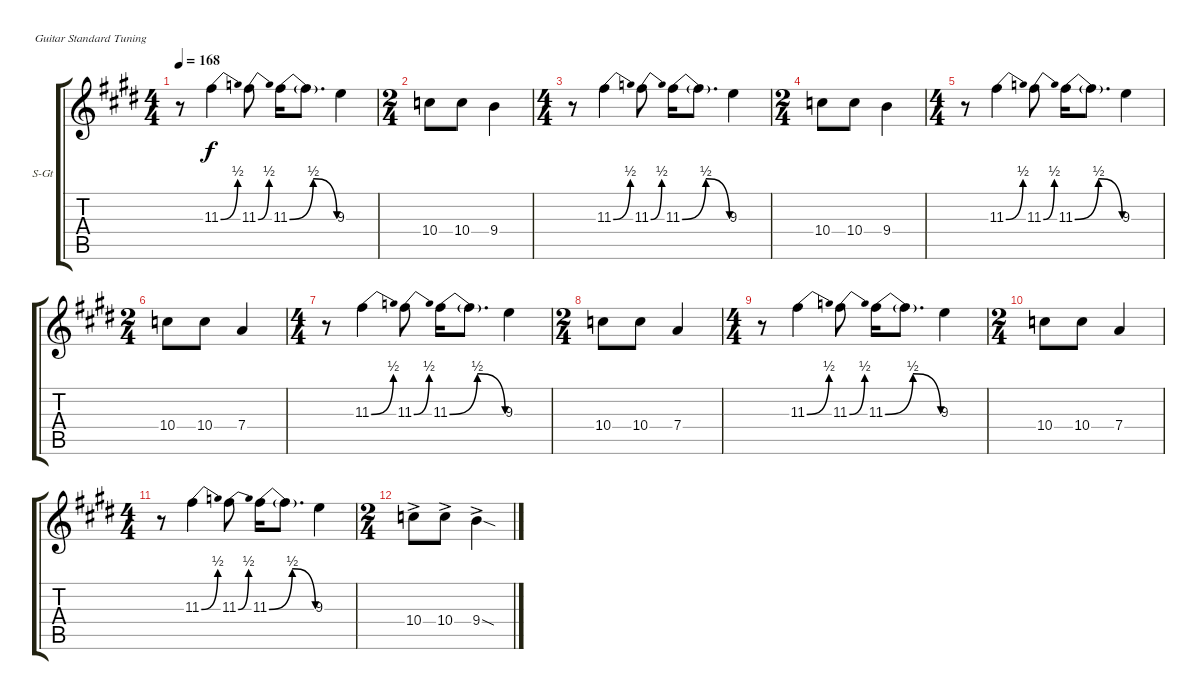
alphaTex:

\bracketExtendMode groupsimilarinstruments
\firstSystemTrackNameOrientation horizontal
\otherSystemsTrackNameOrientation horizontal
\track ("Guitar II" "S-Gt") {instrument acousticguitarsteel}
\staff {score tabs}
\tuning (E4 B3 G3 D3 A2 E2)
\ts (4 4)
\tempo 168
\clef g2
\scale
1.10845
\ks e
r.8{dy f} 11.3{be (bend 0 0 15 2)}.4 11.3{be (bend 0 0 16.2 2)}.8 11.3{be (bendrelease 0 0 10.799999999999999 2 20.4 2 30 0)}.16 11.3{t}.8{d} 9.3.4 |
\ts (2 4)
\scale
0.891551 10.4.8 10.4.8 9.4.4 |
\ts (4 4)
\scale
1.10845 r.8 11.3{be (bend 0 0 15 2)}.4 11.3{be (bend 0 0 16.2 2)}.8 11.3{be (bendrelease 0 0 10.799999999999999 2 20.4 2 30 0)}.16 11.3{t}.8{d} 9.3.4 |
\ts (2 4)
\scale
0.891551 10.4.8 10.4.8 9.4.4 |
\ts (4 4)
\scale
1.10845 r.8 11.3{be (bend 0 0 15 2)}.4 11.3{be (bend 0 0 16.2 2)}.8 11.3{be (bendrelease 0 0 10.799999999999999 2 20.4 2 30 0)}.16 11.3{t}.8{d} 9.3.4 |
\ts (2 4)
\scale
0.891551 10.4.8 10.4.8 7.4.4 |
\ts (4 4)
\scale
1.10845 r.8 11.3{be (bend 0 0 15 2)}.4 11.3{be (bend 0 0 16.2 2)}.8 11.3{be (bendrelease 0 0 10.799999999999999 2 20.4 2 30 0)}.16 11.3{t}.8{d} 9.3.4 |
\ts (2 4)
\scale
0.891551 10.4.8 10.4.8 7.4.4 |
\ts (4 4)
\scale
1.10845 r.8 11.3{be (bend 0 0 15 2)}.4 11.3{be (bend 0 0 16.2 2)}.8 11.3{be (bendrelease 0 0 10.799999999999999 2 20.4 2 30 0)}.16 11.3{t}.8{d} 9.3.4 |
\ts (2 4)
\scale
0.891551 10.4.8 10.4.8 7.4.4 |
\ts (4 4)
\scale
1.10845 r.8 11.3{be (bend 0 0 15 2)}.4 11.3{be (bend 0 0 16.2 2)}.8 11.3{be (bendrelease 0 0 10.799999999999999 2 20.4 2 30 0)}.16 11.3{t}.8{d} 9.3.4 |
\ts (2 4)
\scale
0.891551 10.4{ac}.8 10.4{ac}.8 9.4{sod ac}.4
